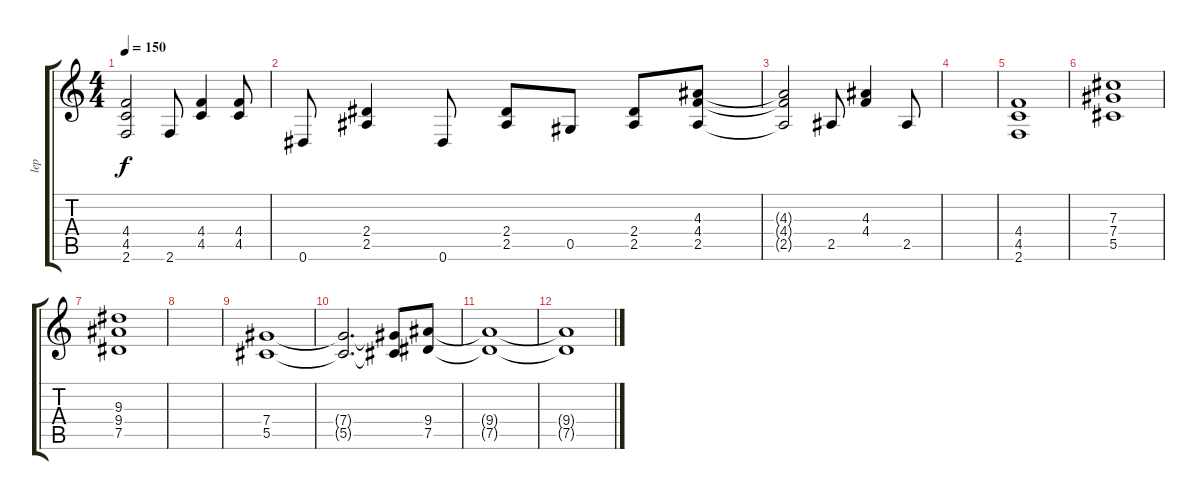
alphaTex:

\track ("lep" "lep") {instrument overdrivenguitar}
\staff {score tabs}
\tuning (Eb4 Bb3 Gb3 Db3 Ab2 Eb2) {hide}
\ts (4 4)
\tempo 150
\clef g2
\ks c
(4.4 4.5 2.6).2{dy f} 2.6.8 (4.4 4.5).4 (4.4 4.5).8 |
0.6.8 (2.4 2.5).4 0.6.8 (2.4 2.5).8 0.5.8 (2.4 2.5).8 (4.3 4.4 2.5).8 |
(4.3{t} 4.4{t} 2.5{t}).2 2.5.8 (4.3 4.4).4 2.5.8 |
|
(4.4 4.5 2.6).1 |
(7.3 7.4 5.5).1 |
(9.3 9.4 7.5).1 |
|
(7.4 5.5).1 |
(7.4{t} 5.5{t}).2{d} (7.4{t} 5.5{t}).8 (9.4 7.5).8 |
(9.4{t} 7.5{t}).1 |
(9.4{t} 7.5{t}).1
